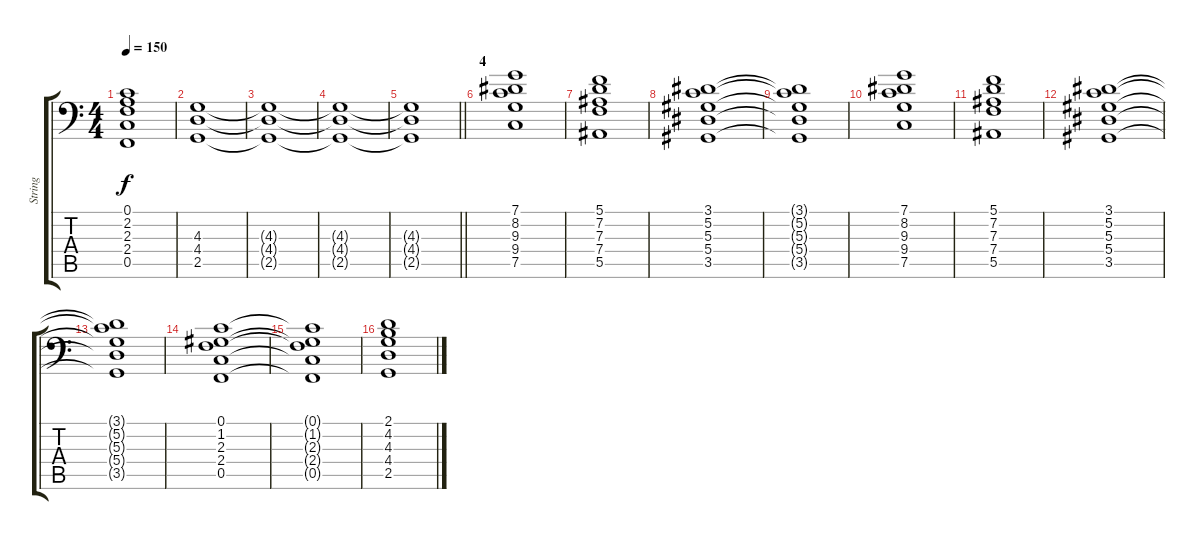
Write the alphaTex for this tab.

\track ("String" "String") {instrument stringensemble1}
\staff {score tabs}
\tuning (C4 G3 Eb3 Bb2 F2 Bb1) {hide}
\ts (4 4)
\tempo 150
\clef f4
\ks c
(0.1{t} 2.2{t} 2.3{t} 2.4{t} 0.5{t}).1{dy f} |
(4.3 4.4 2.5).1 |
(4.3{t} 4.4{t} 2.5{t}).1 |
(4.3{t} 4.4{t} 2.5{t}).1 |
\barLineRight lightlight
(4.3{t} 4.4{t} 2.5{t}).1 |
\section ("" "4")
(7.1 8.2 9.3 9.4 7.5).1 |
(5.1 7.2 7.3 7.4 5.5).1 |
(3.1 5.2 5.3 5.4 3.5).1 |
(3.1{t} 5.2{t} 5.3{t} 5.4{t} 3.5{t}).1 |
(7.1 8.2 9.3 9.4 7.5).1 |
(5.1 7.2 7.3 7.4 5.5).1 |
(3.1 5.2 5.3 5.4 3.5).1 |
(3.1{t} 5.2{t} 5.3{t} 5.4{t} 3.5{t}).1 |
(0.1 1.2 2.3 2.4 0.5).1 |
(0.1{t} 1.2{t} 2.3{t} 2.4{t} 0.5{t}).1 |
(2.1 4.2 4.3 4.4 2.5).1
